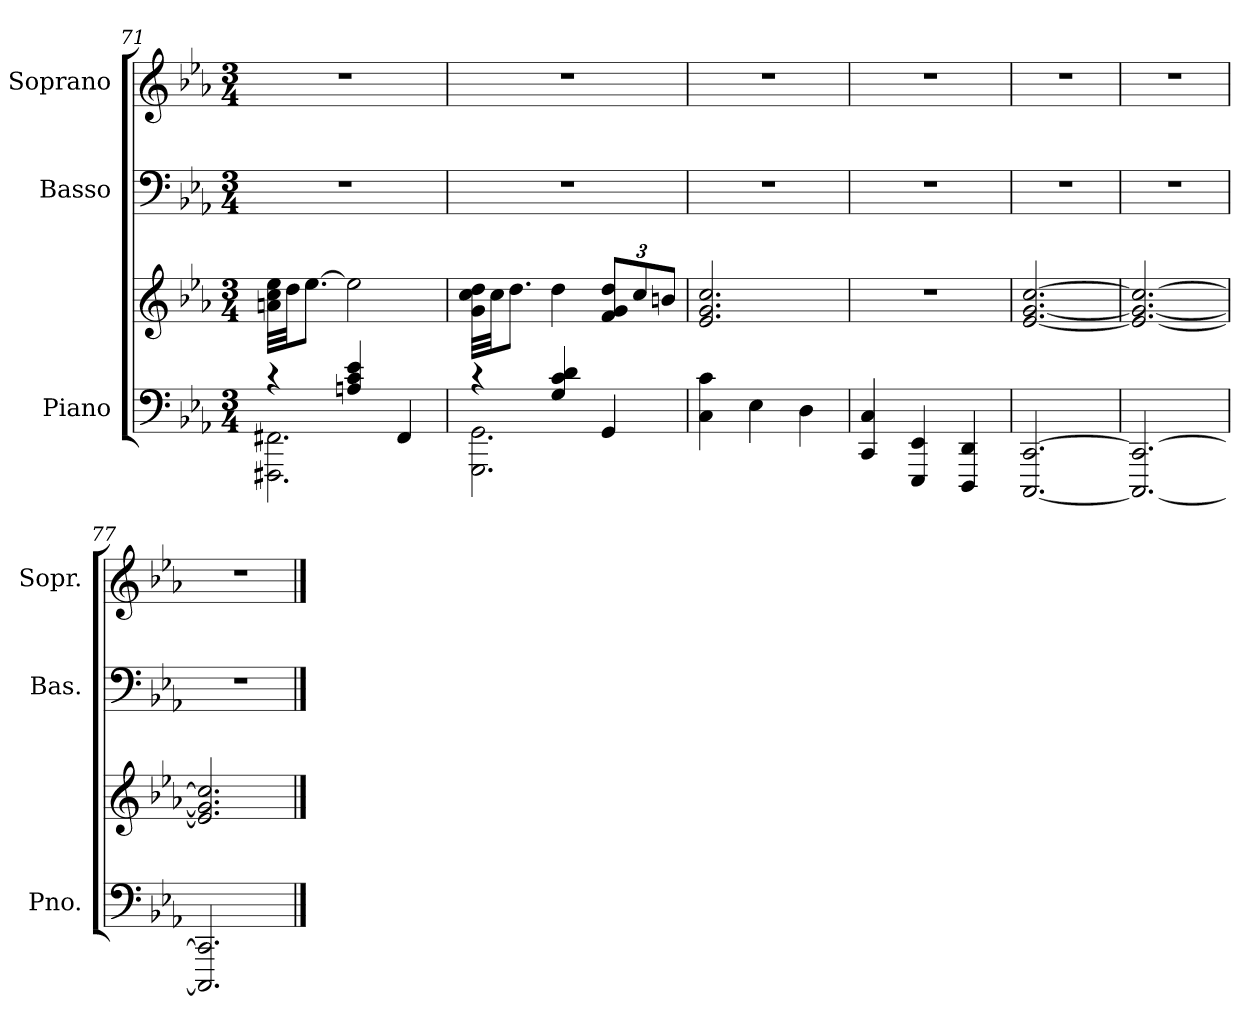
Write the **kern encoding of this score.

**kern	**kern	**kern	**kern
*part3	*part3	*part2	*part1
*staff4	*staff3	*staff2	*staff1
*I"Piano	*	*I"Basso	*I"Soprano
*I'Pno.	*	*I'Bas.	*I'Sopr.
!!LO:LB:g=z
*clefF4	*clefG2	*clefF4	*clefG2
*k[b-e-a-]	*k[b-e-a-]	*k[b-e-a-]	*k[b-e-a-]
*c:	*c:	*c:	*c:
*M3/4	*M3/4	*M3/4	*M3/4
=71	=71	=71	=71
*^	*	*	*
4rc	2.FFF#X\ 2.FF#X\	32an\ 32cc\ 32ee-\LLL	2.r	2.r
.	.	32dd\JJ	.	.
.	.	[8.ee-\J	.	.
4An/ 4c/ 4e-/	.	2ee-\]	.	.
4FF#/	.	.	.	.
=72	=72	=72	=72	=72
4rc	2.GGG\ 2.GG\	32g\ 32cc\ 32dd\LLL	2.r	2.r
.	.	32cc\JJ	.	.
.	.	8.dd\J	.	.
4G/ 4c/ 4d/	.	4dd\	.	.
4GG/	.	12f/ 12g/ 12dd/L	.	.
.	.	12cc/	.	.
.	.	12bn/J	.	.
*v	*v	*	*	*
=73	=73	=73	=73
4C\ 4c\	2.e-/ 2.g/ 2.cc/	2.r	2.r
4E-\	.	.	.
4D\	.	.	.
=74	=74	=74	=74
4CC/ 4C/	2.r	2.r	2.r
4EEE-/ 4EE-/	.	.	.
4DDD/ 4DD/	.	.	.
!!LO:LB:g=z
=75	=75	=75	=75
[2.CCC/ [2.CC/	[2.e-/ [2.g/ [2.cc/	2.r	2.r
=76	=76	=76	=76
2.CCC/_ 2.CC/_	2.e-/_ 2.g/_ 2.cc/_	2.r	2.r
=77	=77	=77	=77
2.CCC/] 2.CC/]	2.e-/] 2.g/] 2.cc/]	2.r	2.r
==	==	==	==
*-	*-	*-	*-
